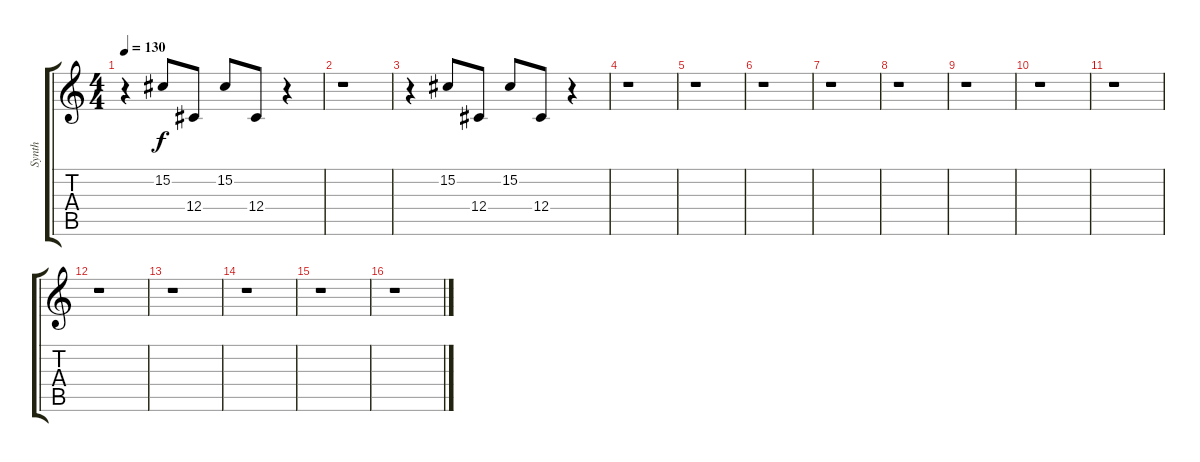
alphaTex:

\track ("Synth" "Synth") {instrument lead1square}
\staff {score tabs}
\tuning (Eb4 Bb3 Gb3 Db3 Ab2 Db2) {hide}
\ts (4 4)
\tempo 130
\clef g2
\ks c
r.4{dy f} 15.2.8{instrument lead2sawtooth} 12.4.8 15.2.8 12.4.8 r.4 |
r.1 |
r.4 15.2.8{instrument lead2sawtooth} 12.4.8 15.2.8 12.4.8 r.4 |
r.1{instrument lead1square} |
r.1 |
r.1 |
r.1 |
r.1 |
r.1 |
r.1 |
r.1 |
r.1 |
r.1 |
r.1 |
r.1 |
r.1
